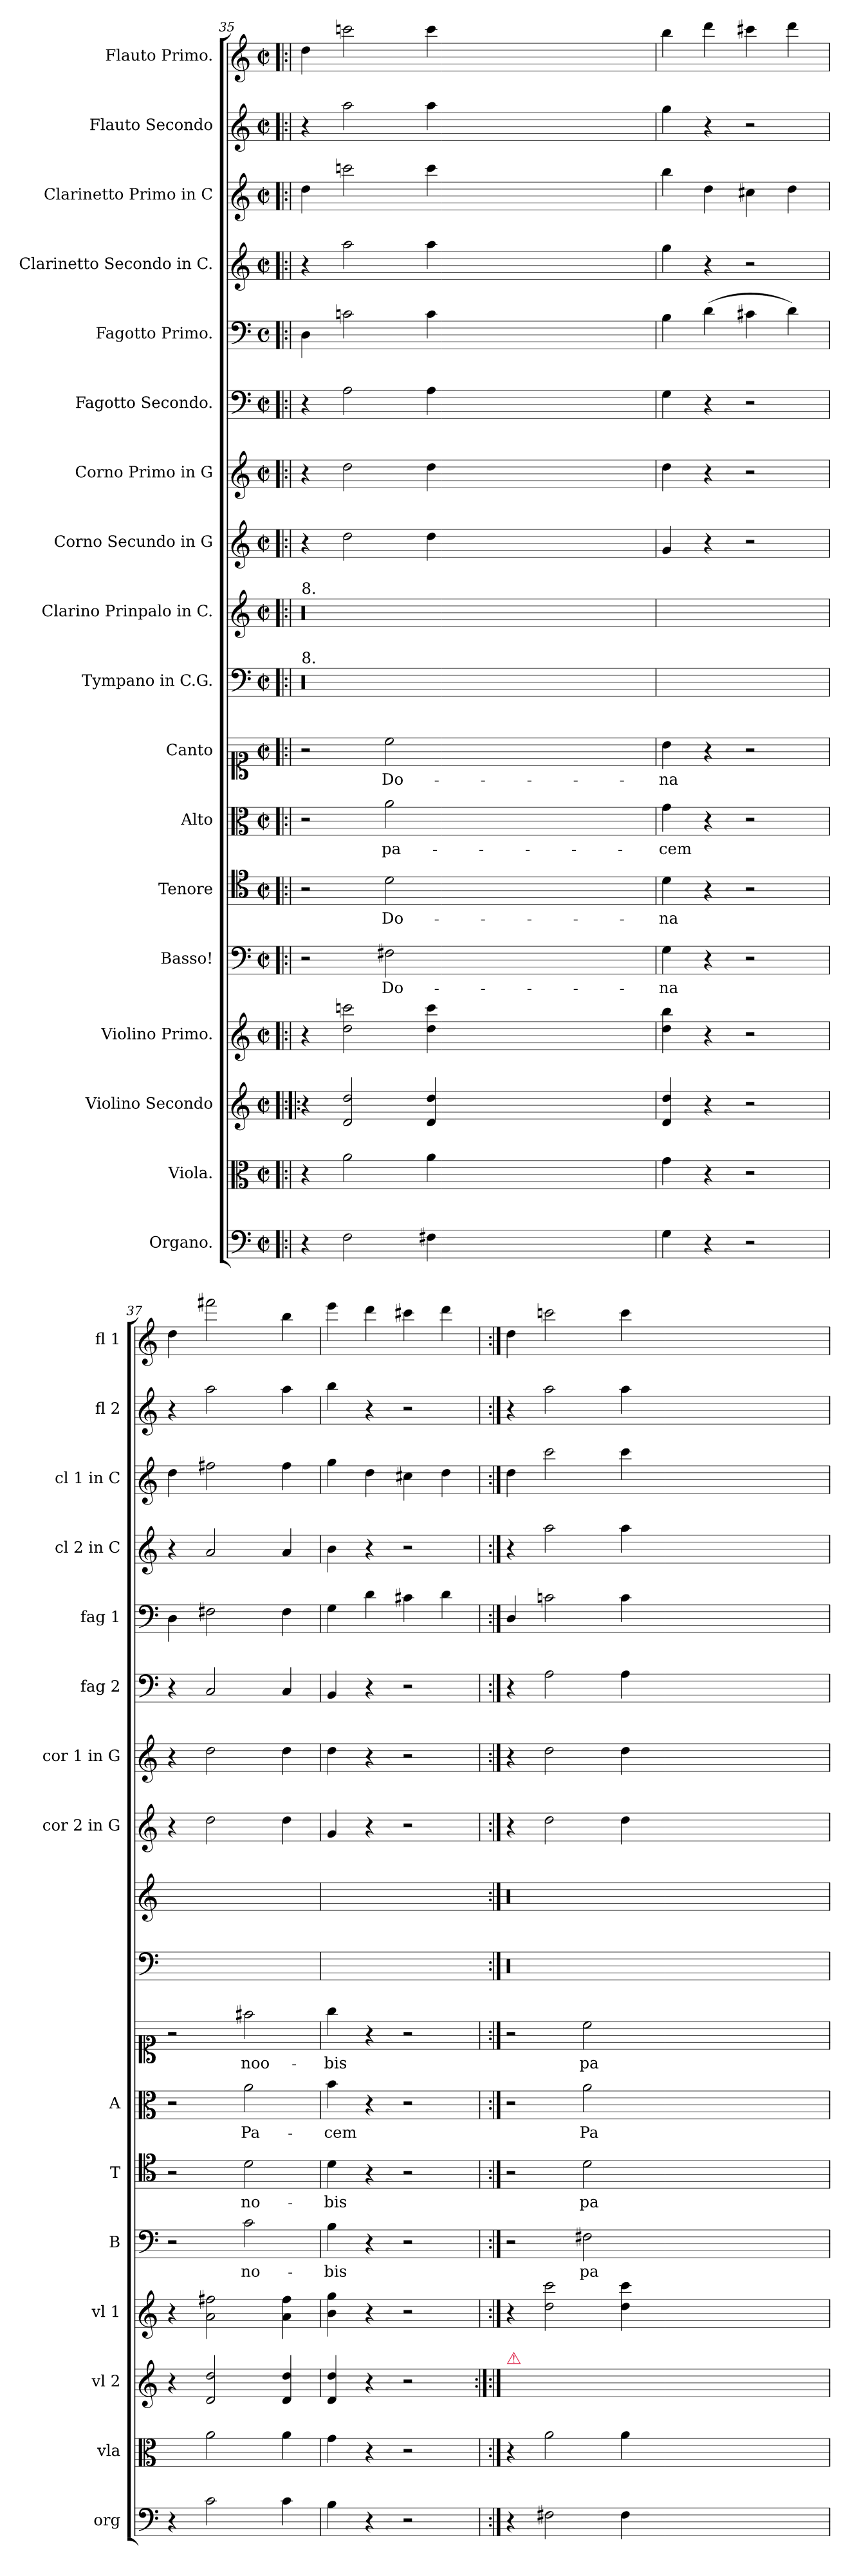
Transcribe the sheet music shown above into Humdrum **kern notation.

**kern	**kern	**kern	**kern	**kern	**text	**kern	**text	**kern	**text	**kern	**text	**kern	**kern	**kern	**kern	**kern	**kern	**kern	**kern	**kern	**kern
*part18	*part17	*part16	*part15	*part14	*part14	*part13	*part13	*part12	*part12	*part11	*part11	*part10	*part9	*part8	*part7	*part6	*part5	*part4	*part3	*part2	*part1
*staff18	*staff17	*staff16	*staff15	*staff14	*staff14	*staff13	*staff13	*staff12	*staff12	*staff11	*staff11	*staff10	*staff9	*staff8	*staff7	*staff6	*staff5	*staff4	*staff3	*staff2	*staff1
*I"Organo.	*I"Viola.	*I"Violino Secondo	*I"Violino Primo.	*I"Basso!	*	*I"Tenore	*	*I"Alto	*	*I"Canto	*	*I"Tympano in C.G.	*I"Clarino Prinpalo in C.	*I"Corno Secundo in G	*I"Corno Primo in G	*I"Fagotto Secondo.	*I"Fagotto Primo.	*I"Clarinetto Secondo in C.	*I"Clarinetto Primo in C	*I"Flauto Secondo	*I"Flauto Primo.
*I'org	*I'vla	*I'vl 2	*I'vl 1	*I'B	*	*I'T	*	*I'A	*	*	*	*	*	*I'cor 2 in G	*I'cor 1 in G	*I'fag 2	*I'fag 1	*I'cl 2 in C	*I'cl 1 in C	*I'fl 2	*I'fl 1
*clefF4	*clefC3	*clefG2	*clefG2	*clefF4	*	*clefC4	*	*clefC3	*	*clefC1	*	*clefF4	*clefG2	*clefG2	*clefG2	*clefF4	*clefF4	*clefG2	*clefG2	*clefG2	*clefG2
*k[]	*k[]	*k[]	*k[]	*k[]	*	*k[]	*	*k[]	*	*k[]	*	*k[]	*k[]	*k[]	*k[]	*k[]	*k[]	*k[]	*k[]	*k[]	*k[]
*C:	*C:	*C:	*C:	*C:	*	*C:	*	*C:	*	*C:	*	*C:	*C:	*C:	*C:	*C:	*C:	*C:	*C:	*C:	*C:
*M2/2	*M2/2	*M2/2	*M2/2	*M2/2	*	*M2/2	*	*M2/2	*	*M2/2	*	*M2/2	*M2/2	*M2/2	*M2/2	*M2/2	*M2/2	*M2/2	*M2/2	*M2/2	*M2/2
*met(c|)	*met(c|)	*met(c|)	*met(c|)	*met(c|)	*	*met(c|)	*	*met(c|)	*	*met(c|)	*	*met(c|)	*met(c|)	*met(c|)	*met(c|)	*met(c|)	*met(c)	*met(c|)	*met(c|)	*met(c|)	*met(c|)
=35	=35	=35!|:	=35	=35	=35	=35	=35	=35	=35	=35	=35	=35	=35	=35	=35	=35	=35	=35	=35	=35	=35
!	!	!	!	!	!	!	!	!	!	!	!	!	!LO:TX:a:t=8.	!	!	!	!	!	!	!	!
!	!	!	!	!	!	!	!	!	!	!	!	!LO:TX:a:t=8.	!	!	!	!	!	!	!	!	!
4r	4r	4r	4r	2r	.	2r	.	2r	.	2r	.	00r	00r	4r	4r	4r	4D\	4r	4dd\	4r	4dd\
2F\	2a\	2d/ 2dd/	2dd\ 2cccn\	.	.	.	.	.	.	.	.	.	.	2dd\	2dd\	2A\	2cn\	2aa\	2cccn\	2aa\	2cccn\
.	.	.	.	2F#X\	Do-	2d\	Do-	2a\	pa-	2cc\	Do-	.	.	.	.	.	.	.	.	.	.
4F#X\	4a\	4d/ 4dd/	4dd\ 4ccc\	.	.	.	.	.	.	.	.	.	.	4dd\	4dd\	4A\	4c\	4aa\	4ccc\	4aa\	4ccc\
0.ryy	0.ryy	0.ryy	0.ryy	0.ryy	.	0.ryy	.	0.ryy	.	0.ryy	.	.	.	0.ryy	0.ryy	0.ryy	0.ryy	0.ryy	0.ryy	0.ryy	0.ryy
=36	=36	=36	=36	=36	=36	=36	=36	=36	=36	=36	=36	=36	=36	=36	=36	=36	=36	=36	=36	=36	=36
4G\	4g\	4d/ 4dd/	4dd\ 4bb\	4G\	-na	4d\	-na	4g\	-cem	4b\	-na	1ryy	1ryy	4g/	4dd\	4G\	4B\	4gg\	4bb\	4gg\	4bb\
4r	4r	4r	4r	4r	.	4r	.	4r	.	4r	.	.	.	4r	4r	4r	(4d\	4r	4dd\	4r	4ddd\
2r	2r	2r	2r	2r	.	2r	.	2r	.	2r	.	.	.	2r	2r	2r	4c#X\	2r	4cc#X\	2r	4ccc#X\
.	.	.	.	.	.	.	.	.	.	.	.	.	.	.	.	.	4d\)	.	4dd\	.	4ddd\
=37	=37	=37	=37	=37	=37	=37	=37	=37	=37	=37	=37	=37	=37	=37	=37	=37	=37	=37	=37	=37	=37
4r	4ryy	4r	4r	2r	.	2r	.	2r	.	2r	.	1ryy	1ryy	4r	4r	4r	4D\	4r	4dd\	4r	4dd\
2c\	2a\	2d/ 2dd/	2a\ 2ff#X\	.	.	.	.	.	.	.	.	.	.	2dd\	2dd\	2C/	2F#X\	2a/	2ff#X\	2aa\	2fff#X\
.	.	.	.	2c\	no-	2d\	no-	2a\	Pa-	2ff#X\	noo-	.	.	.	.	.	.	.	.	.	.
4c\	4a\	4d/ 4dd/	4a\ 4ff#\	.	.	.	.	.	.	.	.	.	.	4dd\	4dd\	4C/	4F#\	4a/	4ff#\	4aa\	4bb\
=38	=38	=38	=38	=38	=38	=38	=38	=38	=38	=38	=38	=38	=38	=38	=38	=38	=38	=38	=38	=38	=38
4B\	4g\	4d/ 4dd/	4b\ 4gg\	4B\	-bis	4d\	-bis	4b\	-cem	4gg\	-bis	1ryy	1ryy	4g/	4dd\	4BB/	4G\	4b\	4gg\	4bb\	4eee\
4r	4r	4r	4r	4r	.	4r	.	4r	.	4r	.	.	.	4r	4r	4r	4d\	4r	4dd\	4r	4ddd\
2r	2r	2r	2r	2r	.	2r	.	2r	.	2r	.	.	.	2r	2r	2r	4c#X\	2r	4cc#X\	2r	4ccc#X\
.	.	.	.	.	.	.	.	.	.	.	.	.	.	.	.	.	4d\	.	4dd\	.	4ddd\
=39	=39	=39:|!	=39	=39	=39	=39	=39	=39	=39	=39	=39	=39	=39	=39	=39	=39	=39	=39	=39	=39	=39
!	!	!LO:TX:a:color=crimson:t=⚠	!	!	!	!	!	!	!	!	!	!	!	!	!	!	!	!	!	!	!
4r	4r	4ryy	4r	2r	.	2r	.	2r	.	2r	.	00r	00r	4r	4r	4r	4D/	4r	4dd\	4r	4dd\
2F#X\	2a\	2dyy/ 2ddyy/	2dd\ 2ccc\	.	.	.	.	.	.	.	.	.	.	2dd\	2dd\	2A\	2cn\	2aa\	2ccc\	2aa\	2cccn\
!	!	!	!	!	!	!	!	!	!LO:LY:i	!	!	!	!	!	!	!	!	!	!	!	!
.	.	.	.	2F#X\	pa-	2d\	pa-	2a\	Pa-	2cc\	pa-	.	.	.	.	.	.	.	.	.	.
4F#\	4a\	4dyy/ 4ddyy/	4dd\ 4ccc\	.	.	.	.	.	.	.	.	.	.	4dd\	4dd\	4A\	4c\	4aa\	4ccc\	4aa\	4ccc\
0.ryy	0.ryy	0.ryy	0.ryy	0.ryy	.	0.ryy	.	0.ryy	.	0.ryy	.	.	.	0.ryy	0.ryy	0.ryy	0.ryy	0.ryy	0.ryy	0.ryy	0.ryy
=	=	=	=	=	=	=	=	=	=	=	=	=	=	=	=	=	=	=	=	=	=
*-	*-	*-	*-	*-	*-	*-	*-	*-	*-	*-	*-	*-	*-	*-	*-	*-	*-	*-	*-	*-	*-
